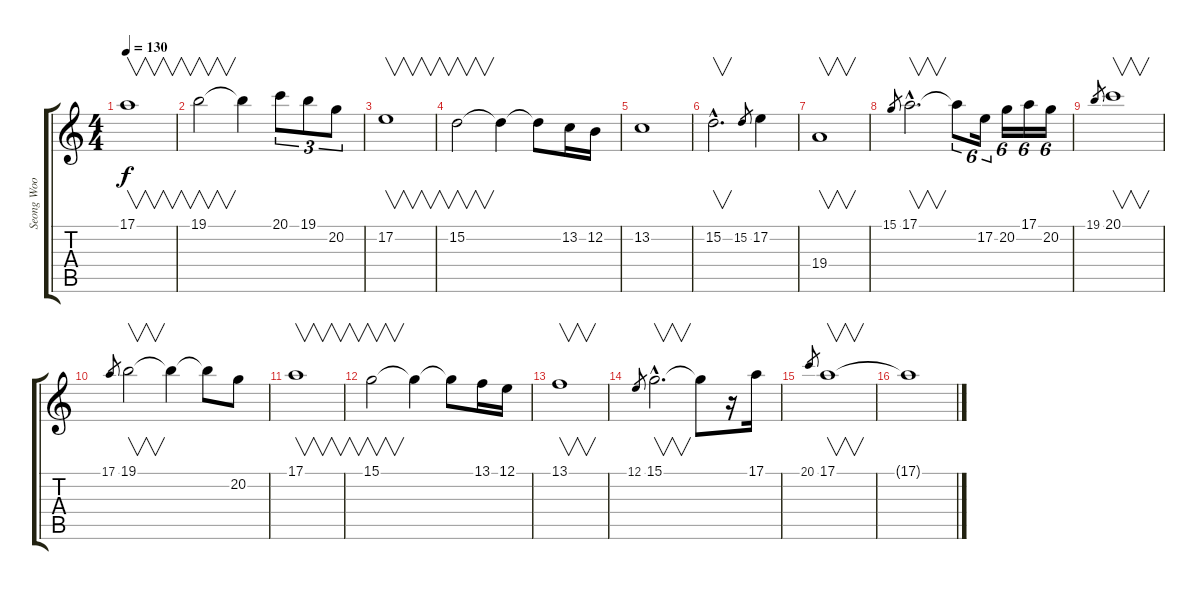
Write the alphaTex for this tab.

\track ("Seong Woo" "Seong Woo") {instrument flute}
\staff {score tabs}
\tuning (E4 B3 G3 D3 A2 E2) {hide}
\ts (4 4)
\tempo 130
\clef g2
\ks c
17.1.1{v dy f} |
19.1.2{v} 19.1{t}.4 20.1.8{tu (3 2)} 19.1.8{tu (3 2)} 20.2.8{tu (3 2)} |
17.2.1{v} |
15.2.2{v} 15.2{t}.4 15.2{t}.8 13.2.16 12.2.16 |
13.2.1 |
15.2{hac}.2{v d} 15.2.8{gr} 17.2.4 |
19.4.1{v} |
15.1.8{gr} 17.1{hac}.2{v d} 17.1{t}.8{tu (6 4)} 17.2.16{tu (6 4)} 20.2.16{tu (6 4)} 17.1.16{tu (6 4)} 20.2.16{tu (6 4)} |
19.1.8{gr} 20.1.1{v} |
17.1.8{gr} 19.1.2{v} 19.1{t}.4 19.1{t}.8 20.2.8 |
17.1.1{v} |
15.1.2{v} 15.1{t}.4 15.1{t}.8 13.1.16 12.1.16 |
13.1.1{v} |
12.1.8{gr} 15.1{hac}.2{v d} 15.1{t}.8 r.16 17.1.16 |
20.1.8{gr} 17.1.1{v} |
17.1{t}.1
